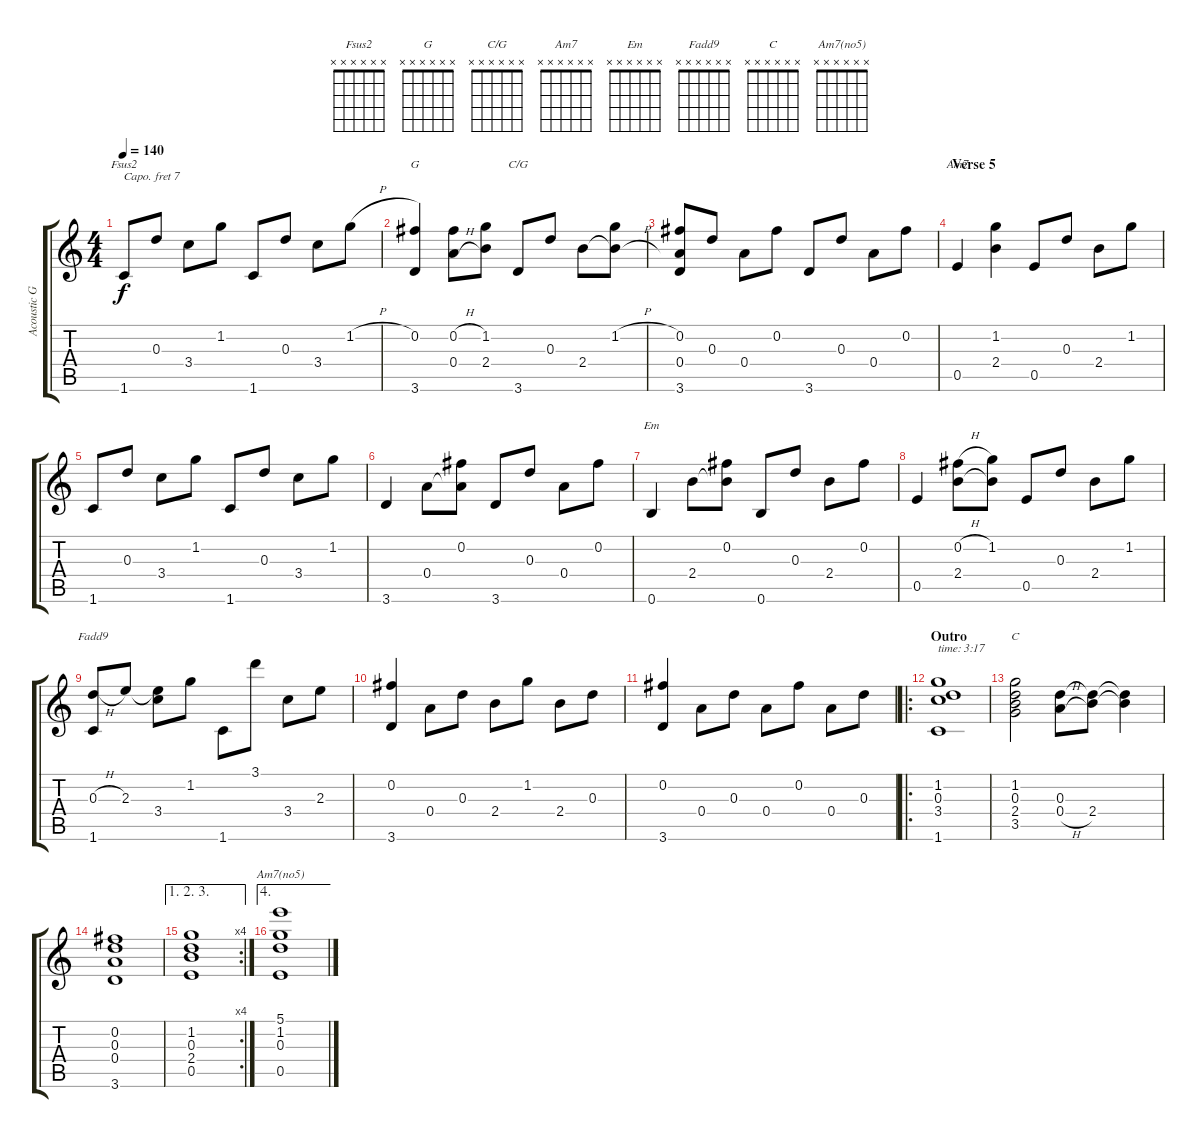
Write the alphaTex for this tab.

\track ("Acoustic Guitar" "Acoustic G") {solo instrument acousticguitarsteel}
\staff {score tabs}
\capo 7
\tuning (E4 B3 G3 D3 A2 E2) {hide}
\chord ("Fsus2" x x x x x x)
\chord ("G" x x x x x x)
\chord ("C/G" x x x x x x)
\chord ("Am7" x x x x x x)
\chord ("Em" x x x x x x)
\chord ("Fadd9" x x x x x x)
\chord ("C" x x x x x x)
\chord ("Am7(no5)" x x x x x x)
\ts (4 4)
\tempo 140
\clef g2
\ks c
1.6.8{ch "Fsus2" dy f} 0.3.8 3.4.8 1.2.8 1.6.8 0.3.8 3.4.8 1.2{h}.8 |
(0.2 3.6).4{ch "G"} (0.2{h} 0.4{h}).8 (1.2 2.4).8 3.6.8{ch "C/G"} 0.3.8 2.4.8 (1.2{h} 2.4{h t}).8 |
(0.2 0.4 3.6).8 0.3.8 0.4.8 0.2.8 3.6.8 0.3.8 0.4.8 0.2.8 |
\section ("" "Verse 5")
0.5.4{ch "Am7"} (1.2 2.4).4 0.5.8 0.3.8 2.4.8 1.2.8 |
1.6.8 0.3.8 3.4.8 1.2.8 1.6.8 0.3.8 3.4.8 1.2.8 |
3.6.4 0.4.8 (0.2 0.4{t}).8 3.6.8 0.3.8 0.4.8 0.2.8 |
0.6.4{ch "Em"} 2.4.8 (0.2 2.4{t}).8 0.6.8 0.3.8 2.4.8 0.2.8 |
0.5.4 (0.2{h} 2.4).8 (1.2 2.4{t}).8 0.5.8 0.3.8 2.4.8 1.2.8 |
(0.3{h} 1.6).8{ch "Fadd9"} 2.3.8 (2.3{t} 3.4).8 1.2.8 1.6.8 3.1.8 3.4.8 2.3.8 |
(0.2 3.6).4 0.4.8 0.3.8 2.4.8 1.2.8 2.4.8 0.3.8 |
(0.2 3.6).4 0.4.8 0.3.8 0.4.8 0.2.8 0.4.8 0.3.8 |
\ro
\section ("" "Outro")
(1.2 0.3 3.4 1.6).1{txt "time: 3:17"} |
(1.2 0.3 2.4 3.5).2{ch "C"} (0.3 0.4{h}).8 (0.3{t} 2.4).8 (0.3{t} 2.4{t}).4 |
(0.2 0.3 0.4 3.6).1 |
\ae (1 2 3)
\rc 4
(1.2 0.3 2.4 0.5).1 |
\ae 4
(5.1 1.2 0.3 0.5).1{ch "Am7(no5)"}
